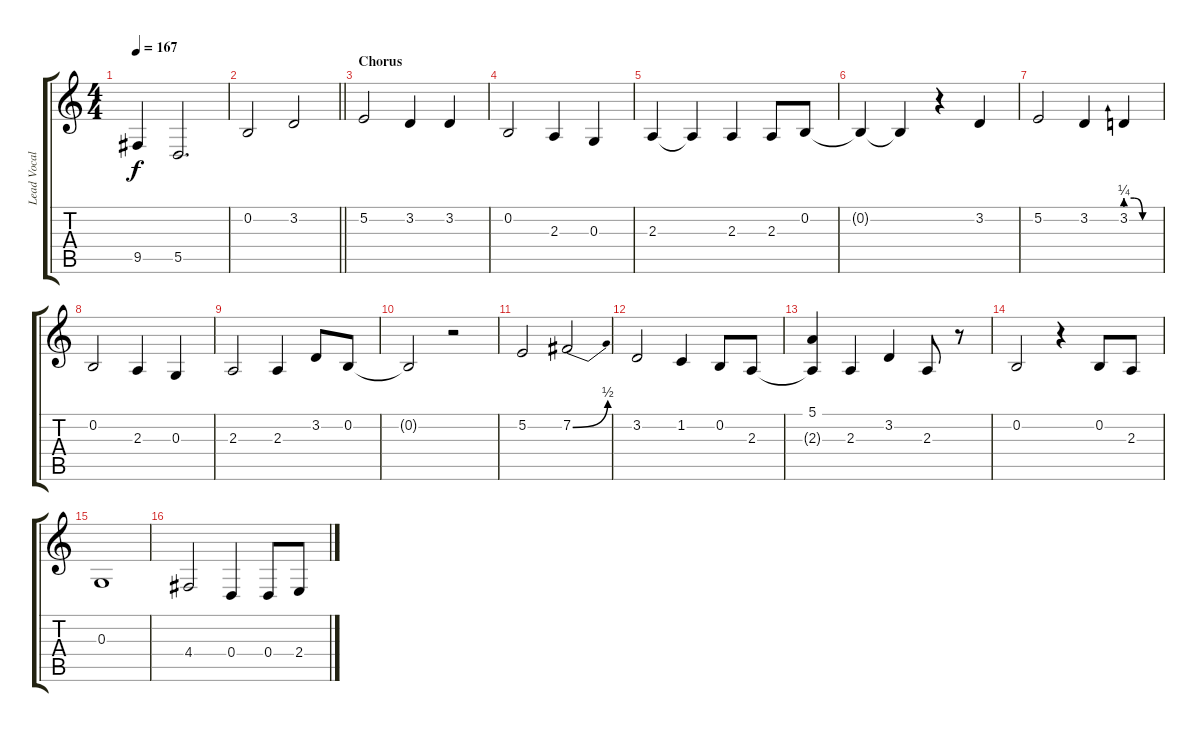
\track ("Lead Vocals" "Lead Vocal") {instrument tenorsax}
\staff {score tabs}
\tuning (E4 B3 G3 D3 A2 E2) {hide}
\ts (4 4)
\tempo 167
\clef g2
\ks c
9.5{t}.4{dy f} 5.5.2{d} |
\barLineRight lightlight
0.2.2 3.2.2 |
\section ("" "Chorus")
5.2.2 3.2.4 3.2.4 |
0.2.2 2.3.4 0.3.4 |
2.3.4 2.3{t}.4 2.3.4 2.3.8 0.2.8 |
0.2{t}.4 0.2{t}.4 r.4 3.2.4 |
5.2.2 3.2.4 3.2{be (custom 0 1 15 1 30 0 60 0)}.4 |
0.2.2 2.3.4 0.3.4 |
2.3.2 2.3.4 3.2.8 0.2.8 |
0.2{t}.2 r.2 |
5.2.2 7.2{be (bend 0 0 60 2)}.2 |
3.2.2 1.2.4 0.2.8 2.3.8 |
(5.1 2.3{t}).4 2.3.4 3.2.4 2.3.8 r.8 |
0.2.2 r.4 0.2.8 2.3.8 |
0.3.1 |
4.4.2 0.4.4 0.4.8 2.4.8
